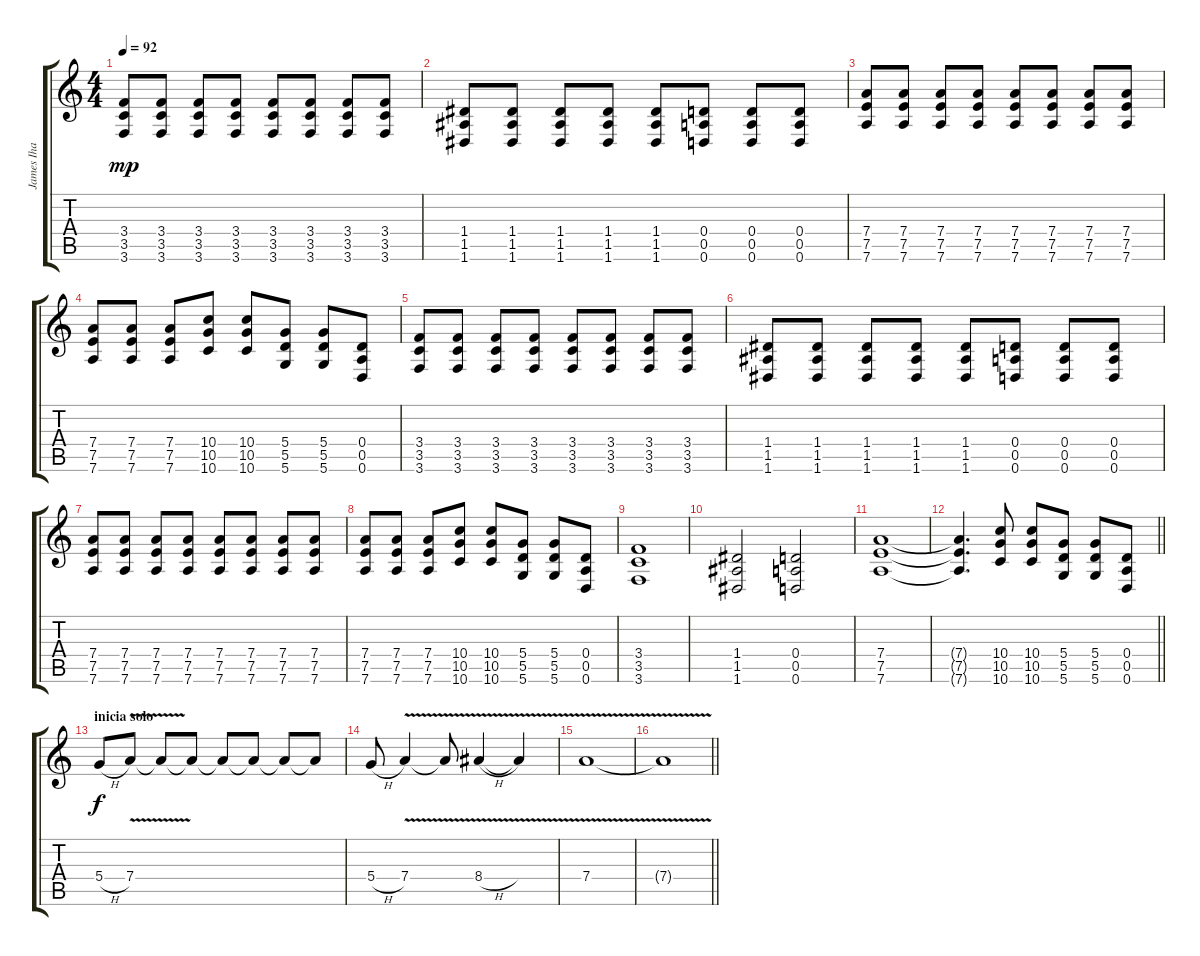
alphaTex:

\track ("James Iha" "James Iha") {instrument electricguitarclean}
\staff {score tabs}
\tuning (E4 B3 G3 D3 A2 D2) {hide}
\ts (4 4)
\tempo 92
\clef g2
\ks c
(3.4 3.5 3.6).8{dy mp} (3.4 3.5 3.6).8 (3.4 3.5 3.6).8 (3.4 3.5 3.6).8 (3.4 3.5 3.6).8 (3.4 3.5 3.6).8 (3.4 3.5 3.6).8 (3.4 3.5 3.6).8 |
(1.4 1.5 1.6).8 (1.4 1.5 1.6).8 (1.4 1.5 1.6).8 (1.4 1.5 1.6).8 (1.4 1.5 1.6).8 (0.4 0.5 0.6).8 (0.4 0.5 0.6).8 (0.4 0.5 0.6).8 |
(7.4 7.5 7.6).8 (7.4 7.5 7.6).8 (7.4 7.5 7.6).8 (7.4 7.5 7.6).8 (7.4 7.5 7.6).8 (7.4 7.5 7.6).8 (7.4 7.5 7.6).8 (7.4 7.5 7.6).8 |
(7.4 7.5 7.6).8 (7.4 7.5 7.6).8 (7.4 7.5 7.6).8 (10.4 10.5 10.6).8 (10.4 10.5 10.6).8 (5.4 5.5 5.6).8 (5.4 5.5 5.6).8 (0.4 0.5 0.6).8 |
(3.4 3.5 3.6).8 (3.4 3.5 3.6).8 (3.4 3.5 3.6).8 (3.4 3.5 3.6).8 (3.4 3.5 3.6).8 (3.4 3.5 3.6).8 (3.4 3.5 3.6).8 (3.4 3.5 3.6).8 |
(1.4 1.5 1.6).8 (1.4 1.5 1.6).8 (1.4 1.5 1.6).8 (1.4 1.5 1.6).8 (1.4 1.5 1.6).8 (0.4 0.5 0.6).8 (0.4 0.5 0.6).8 (0.4 0.5 0.6).8 |
(7.4 7.5 7.6).8 (7.4 7.5 7.6).8 (7.4 7.5 7.6).8 (7.4 7.5 7.6).8 (7.4 7.5 7.6).8 (7.4 7.5 7.6).8 (7.4 7.5 7.6).8 (7.4 7.5 7.6).8 |
(7.4 7.5 7.6).8 (7.4 7.5 7.6).8 (7.4 7.5 7.6).8 (10.4 10.5 10.6).8 (10.4 10.5 10.6).8 (5.4 5.5 5.6).8 (5.4 5.5 5.6).8 (0.4 0.5 0.6).8 |
(3.4 3.5 3.6).1 |
(1.4 1.5 1.6).2 (0.4 0.5 0.6).2 |
(7.4 7.5 7.6).1 |
\barLineRight lightlight
(7.4{t} 7.5{t} 7.6{t}).4{d} (10.4 10.5 10.6).8 (10.4 10.5 10.6).8 (5.4 5.5 5.6).8 (5.4 5.5 5.6).8 (0.4 0.5 0.6).8 |
\section ("" "inicia solo")
5.4{h}.8{dy f instrument distortionguitar} 7.4{v}.8 7.4{t}.8 7.4{t}.8 7.4{t}.8 7.4{t}.8 7.4{t}.8 7.4{t}.8 |
5.4{h}.8 7.4{v}.4 7.4{t}.8 8.4{v h}.4 8.4{t}.4 |
7.4{v}.1 |
\barLineRight lightlight
7.4{t}.1
